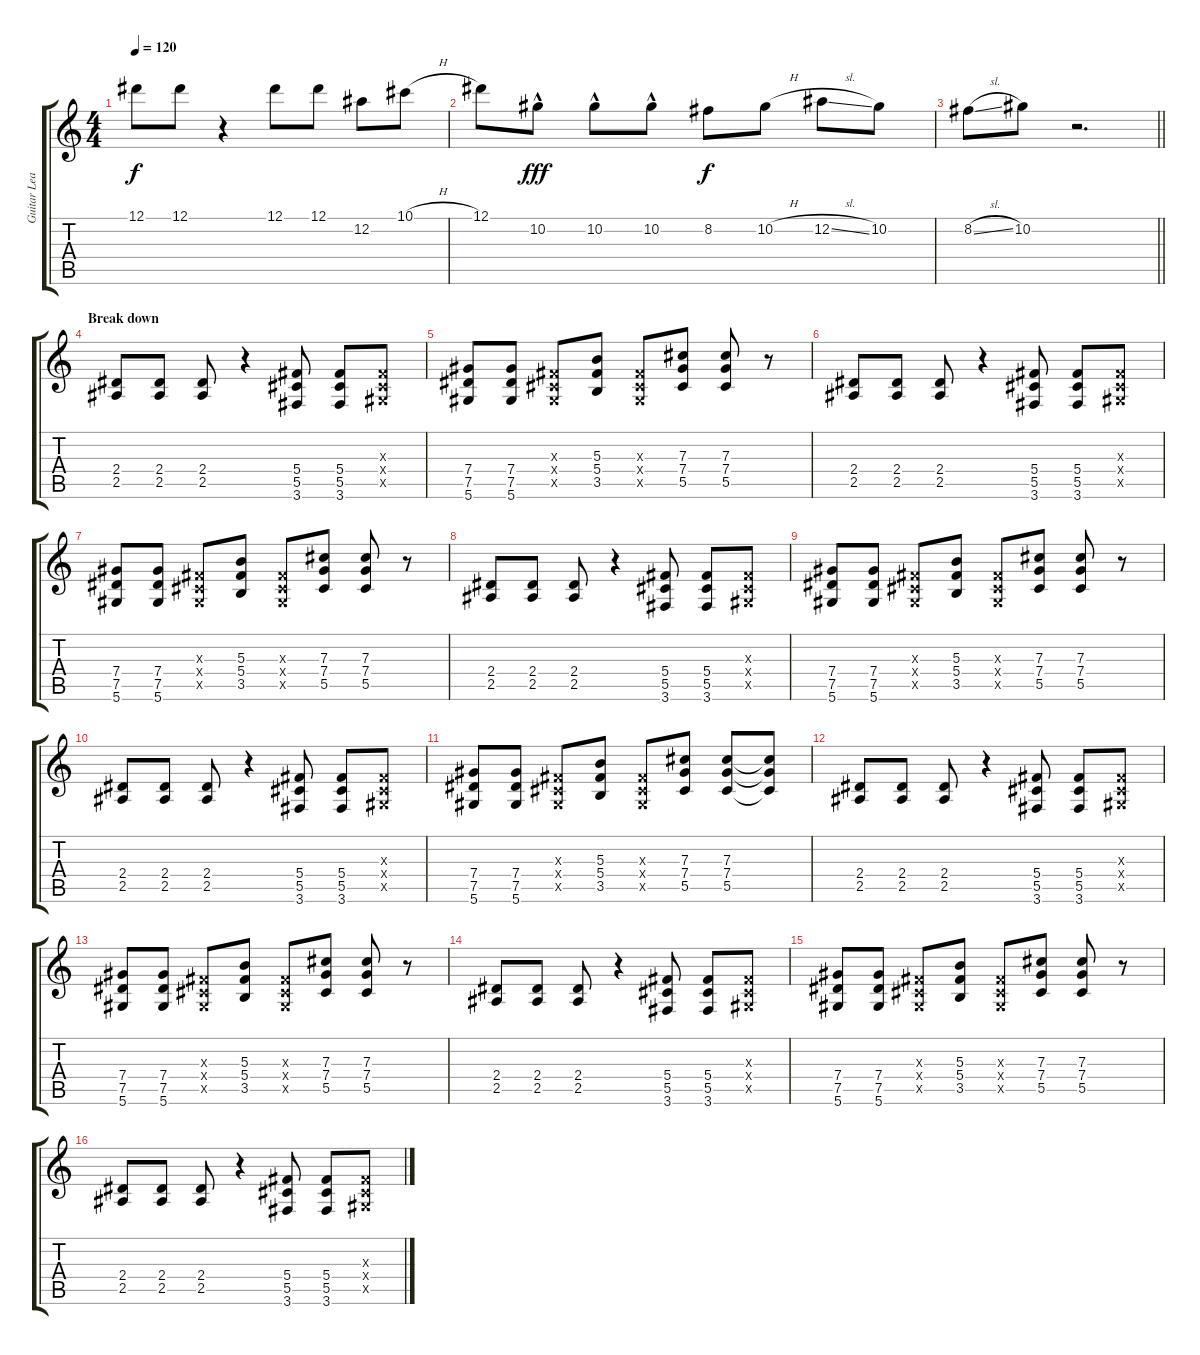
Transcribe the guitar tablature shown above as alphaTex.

\track ("Guitar Lead" "Guitar Lea") {instrument acousticguitarsteel}
\staff {score tabs}
\tuning (Eb4 Bb3 Gb3 Db3 Ab2 Eb2) {hide}
\ts (4 4)
\tempo 120
\clef g2
\ks c
12.1.8{dy f} 12.1.8 r.4 12.1.8 12.1.8 12.2.8 10.1{h}.8 |
12.1.8 10.2{hac}.8{dy fff} 10.2{hac}.8 10.2{hac}.8 8.2.8{dy f} 10.2{h}.8 12.2{sl}.8 10.2.8 |
\barLineRight lightlight
8.2{sl}.8 10.2.8 r.2{d} |
\section ("" "Break down")
(2.4 2.5).8 (2.4 2.5).8 (2.4 2.5).8 r.4 (5.4 5.5 3.6).8 (5.4 5.5 3.6).8 (0.3{x} 0.4{x} 0.5{x}).8 |
(7.4 7.5 5.6).8 (7.4 7.5 5.6).8 (0.3{x} 0.4{x} 0.5{x}).8 (5.3 5.4 3.5).8 (0.3{x} 0.4{x} 0.5{x}).8 (7.3 7.4 5.5).8 (7.3 7.4 5.5).8 r.8 |
(2.4 2.5).8 (2.4 2.5).8 (2.4 2.5).8 r.4 (5.4 5.5 3.6).8 (5.4 5.5 3.6).8 (0.3{x} 0.4{x} 0.5{x}).8 |
(7.4 7.5 5.6).8 (7.4 7.5 5.6).8 (0.3{x} 0.4{x} 0.5{x}).8 (5.3 5.4 3.5).8 (0.3{x} 0.4{x} 0.5{x}).8 (7.3 7.4 5.5).8 (7.3 7.4 5.5).8 r.8 |
(2.4 2.5).8 (2.4 2.5).8 (2.4 2.5).8 r.4 (5.4 5.5 3.6).8 (5.4 5.5 3.6).8 (0.3{x} 0.4{x} 0.5{x}).8 |
(7.4 7.5 5.6).8 (7.4 7.5 5.6).8 (0.3{x} 0.4{x} 0.5{x}).8 (5.3 5.4 3.5).8 (0.3{x} 0.4{x} 0.5{x}).8 (7.3 7.4 5.5).8 (7.3 7.4 5.5).8 r.8 |
(2.4 2.5).8 (2.4 2.5).8 (2.4 2.5).8 r.4 (5.4 5.5 3.6).8 (5.4 5.5 3.6).8 (0.3{x} 0.4{x} 0.5{x}).8 |
(7.4 7.5 5.6).8 (7.4 7.5 5.6).8 (0.3{x} 0.4{x} 0.5{x}).8 (5.3 5.4 3.5).8 (0.3{x} 0.4{x} 0.5{x}).8 (7.3 7.4 5.5).8 (7.3 7.4 5.5).8 (7.3{t} 7.4{t} 5.5{t}).8 |
(2.4 2.5).8 (2.4 2.5).8 (2.4 2.5).8 r.4 (5.4 5.5 3.6).8 (5.4 5.5 3.6).8 (0.3{x} 0.4{x} 0.5{x}).8 |
(7.4 7.5 5.6).8 (7.4 7.5 5.6).8 (0.3{x} 0.4{x} 0.5{x}).8 (5.3 5.4 3.5).8 (0.3{x} 0.4{x} 0.5{x}).8 (7.3 7.4 5.5).8 (7.3 7.4 5.5).8 r.8 |
(2.4 2.5).8 (2.4 2.5).8 (2.4 2.5).8 r.4 (5.4 5.5 3.6).8 (5.4 5.5 3.6).8 (0.3{x} 0.4{x} 0.5{x}).8 |
(7.4 7.5 5.6).8 (7.4 7.5 5.6).8 (0.3{x} 0.4{x} 0.5{x}).8 (5.3 5.4 3.5).8 (0.3{x} 0.4{x} 0.5{x}).8 (7.3 7.4 5.5).8 (7.3 7.4 5.5).8 r.8 |
(2.4 2.5).8 (2.4 2.5).8 (2.4 2.5).8 r.4 (5.4 5.5 3.6).8 (5.4 5.5 3.6).8 (0.3{x} 0.4{x} 0.5{x}).8
